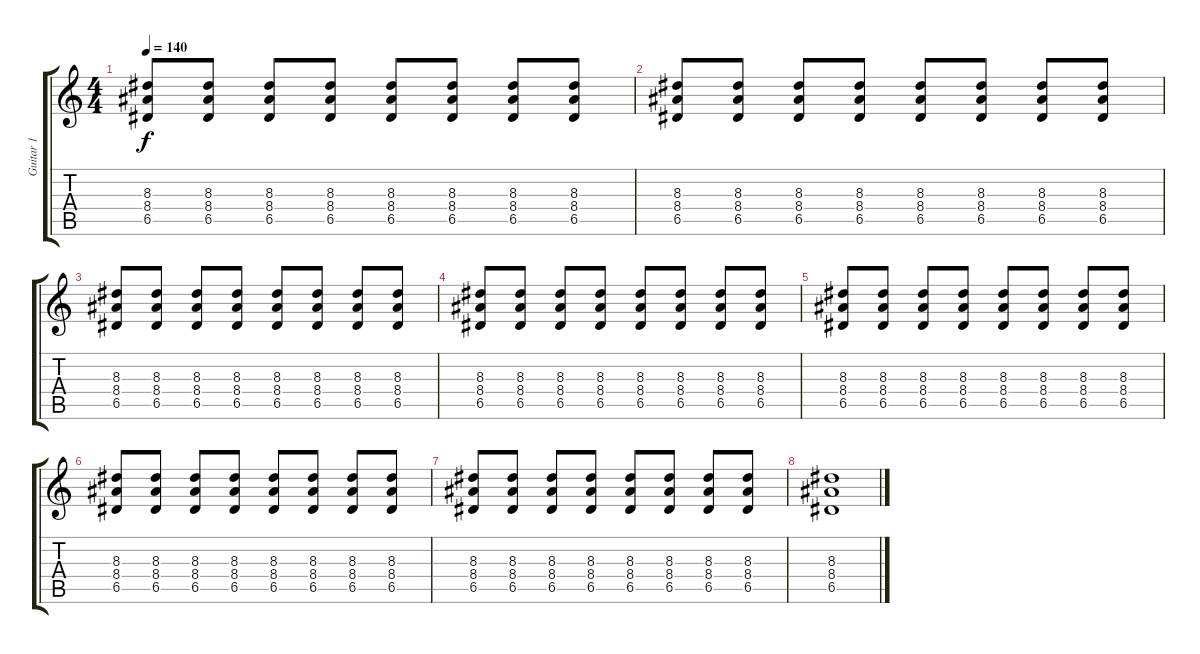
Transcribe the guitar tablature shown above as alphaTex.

\track ("Guitar 1" "Guitar 1") {instrument overdrivenguitar}
\staff {score tabs}
\tuning (E4 B3 G3 D3 A2 D2) {hide}
\ts (4 4)
\tempo 140
\clef g2
\ks c
(8.3 8.4 6.5).8{dy f} (8.3 8.4 6.5).8 (8.3 8.4 6.5).8 (8.3 8.4 6.5).8 (8.3 8.4 6.5).8 (8.3 8.4 6.5).8 (8.3 8.4 6.5).8 (8.3 8.4 6.5).8 |
(8.3 8.4 6.5).8 (8.3 8.4 6.5).8 (8.3 8.4 6.5).8 (8.3 8.4 6.5).8 (8.3 8.4 6.5).8 (8.3 8.4 6.5).8 (8.3 8.4 6.5).8 (8.3 8.4 6.5).8 |
(8.3 8.4 6.5).8 (8.3 8.4 6.5).8 (8.3 8.4 6.5).8 (8.3 8.4 6.5).8 (8.3 8.4 6.5).8 (8.3 8.4 6.5).8 (8.3 8.4 6.5).8 (8.3 8.4 6.5).8 |
(8.3 8.4 6.5).8 (8.3 8.4 6.5).8 (8.3 8.4 6.5).8 (8.3 8.4 6.5).8 (8.3 8.4 6.5).8 (8.3 8.4 6.5).8 (8.3 8.4 6.5).8 (8.3 8.4 6.5).8 |
(8.3 8.4 6.5).8 (8.3 8.4 6.5).8 (8.3 8.4 6.5).8 (8.3 8.4 6.5).8 (8.3 8.4 6.5).8 (8.3 8.4 6.5).8 (8.3 8.4 6.5).8 (8.3 8.4 6.5).8 |
(8.3 8.4 6.5).8 (8.3 8.4 6.5).8 (8.3 8.4 6.5).8 (8.3 8.4 6.5).8 (8.3 8.4 6.5).8 (8.3 8.4 6.5).8 (8.3 8.4 6.5).8 (8.3 8.4 6.5).8 |
(8.3 8.4 6.5).8 (8.3 8.4 6.5).8 (8.3 8.4 6.5).8 (8.3 8.4 6.5).8 (8.3 8.4 6.5).8 (8.3 8.4 6.5).8 (8.3 8.4 6.5).8 (8.3 8.4 6.5).8 |
(8.3 8.4 6.5).1
